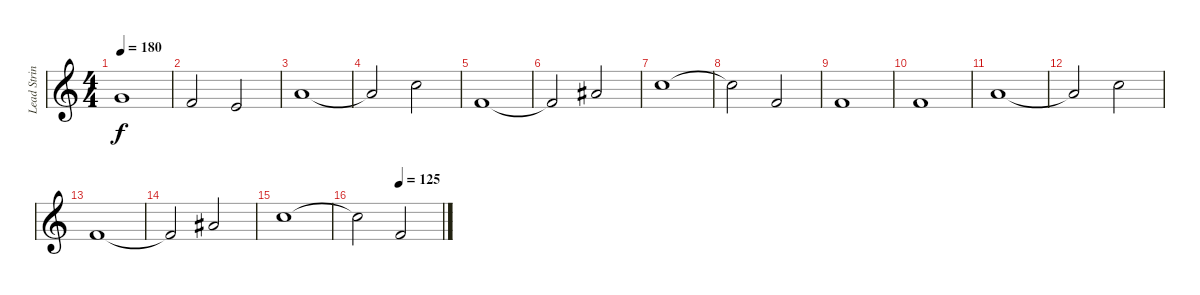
\track ("Lead Strings" "Lead Strin") {instrument stringensemble2}
\staff {score}
\tuning (E4 B3 G3 D3 A2 D2) {hide}
\ts (4 4)
\tempo 180
\clef g2
\ks c
3.1.1{dy f} |
1.1.2 0.1.2 |
5.1.1 |
5.1{t}.2 8.1.2 |
6.2.1 |
6.2{t}.2 11.2.2 |
13.2.1 |
13.2{t}.2 6.2.2 |
6.2.1 |
6.2.1 |
5.1.1 |
5.1{t}.2 8.1.2 |
6.2.1 |
6.2{t}.2 11.2.2 |
13.2.1 |
\tempo (125 0.5)
13.2{t}.2 6.2.2
